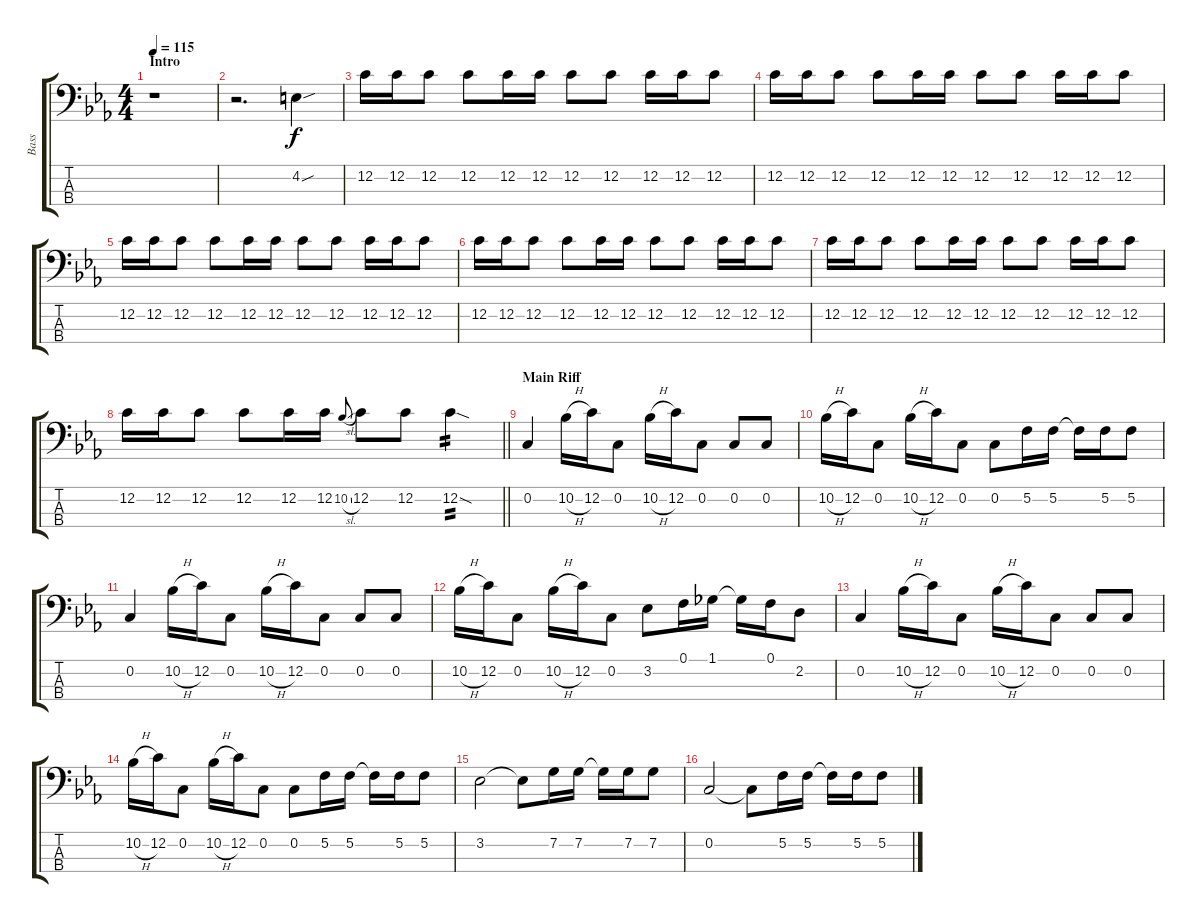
\track ("Bass" "Bass") {instrument electricbasspick}
\staff {score tabs}
\tuning (F2 C2 G1 D1) {hide}
\ts (4 4)
\section ("" "Intro")
\tempo 115
\clef f4
\ks cminor
r.1{dy f instrument electricbasspick} |
r.2{d} 4.2{sou}.4 |
12.2.16 12.2.16 12.2.8 12.2.8 12.2.16 12.2.16 12.2.8 12.2.8 12.2.16 12.2.16 12.2.8 |
12.2.16 12.2.16 12.2.8 12.2.8 12.2.16 12.2.16 12.2.8 12.2.8 12.2.16 12.2.16 12.2.8 |
12.2.16 12.2.16 12.2.8 12.2.8 12.2.16 12.2.16 12.2.8 12.2.8 12.2.16 12.2.16 12.2.8 |
12.2.16 12.2.16 12.2.8 12.2.8 12.2.16 12.2.16 12.2.8 12.2.8 12.2.16 12.2.16 12.2.8 |
12.2.16 12.2.16 12.2.8 12.2.8 12.2.16 12.2.16 12.2.8 12.2.8 12.2.16 12.2.16 12.2.8 |
\barLineRight lightlight
12.2.16 12.2.16 12.2.8 12.2.8 12.2.16 12.2.16 10.2{sl}.8{gr onbeat} 12.2.8 12.2.8 12.2{sod}.4{tp 2} |
\section ("" "Main Riff")
0.2.4 10.2{h}.16 12.2.16 0.2.8 10.2{h}.16 12.2.16 0.2.8 0.2.8 0.2.8 |
10.2{h}.16 12.2.16 0.2.8 10.2{h}.16 12.2.16 0.2.8 0.2.8 5.2.16 5.2.16 5.2{t}.16 5.2.16 5.2.8 |
0.2.4 10.2{h}.16 12.2.16 0.2.8 10.2{h}.16 12.2.16 0.2.8 0.2.8 0.2.8 |
10.2{h}.16 12.2.16 0.2.8 10.2{h}.16 12.2.16 0.2.8 3.2.8 0.1.16 1.1.16 1.1{t}.16 0.1.16 2.2.8 |
0.2.4 10.2{h}.16 12.2.16 0.2.8 10.2{h}.16 12.2.16 0.2.8 0.2.8 0.2.8 |
10.2{h}.16 12.2.16 0.2.8 10.2{h}.16 12.2.16 0.2.8 0.2.8 5.2.16 5.2.16 5.2{t}.16 5.2.16 5.2.8 |
3.2.2 3.2{t}.8 7.2.16 7.2.16 7.2{t}.16 7.2.16 7.2.8 |
0.2.2 0.2{t}.8 5.2.16 5.2.16 5.2{t}.16 5.2.16 5.2.8
